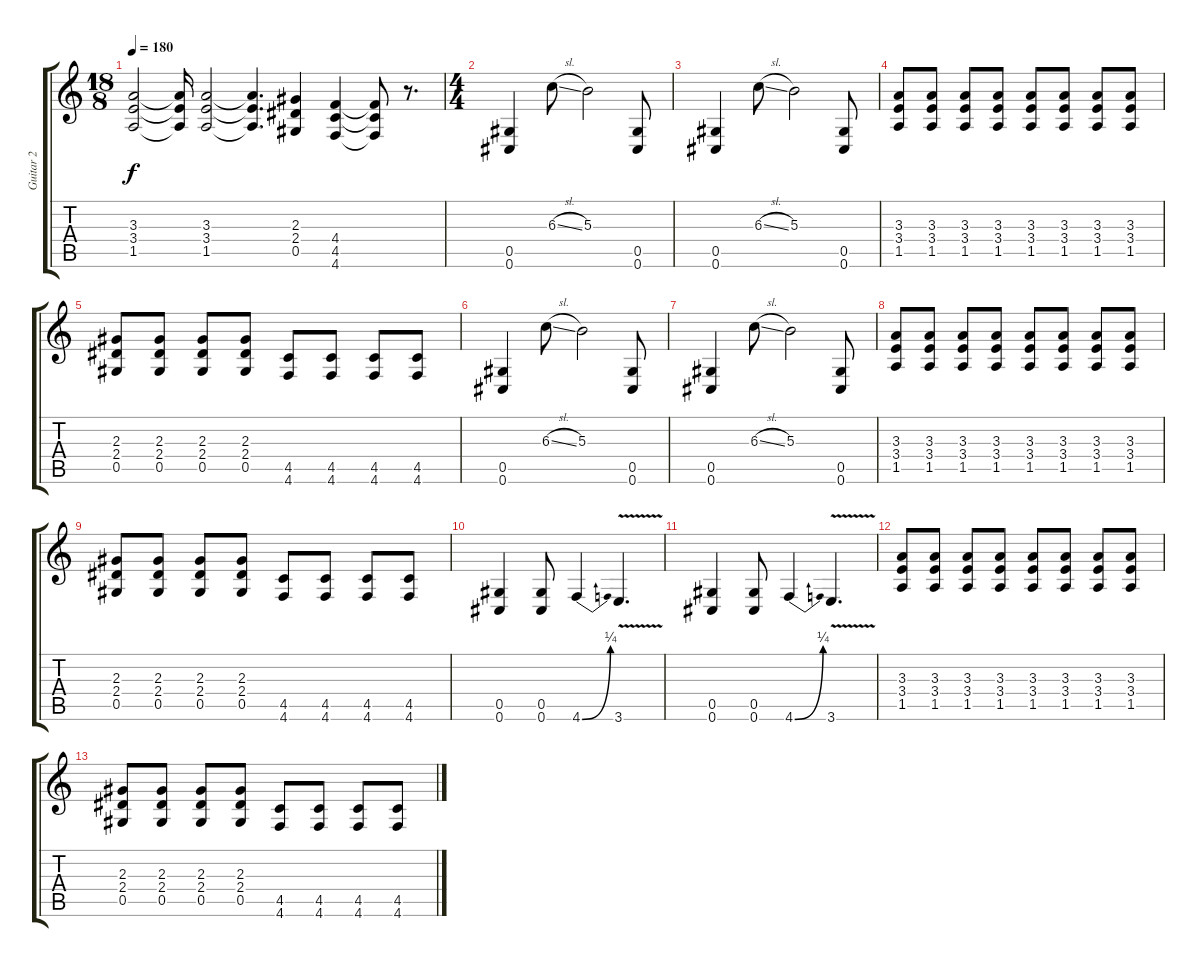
\track ("Guitar 2" "Guitar 2") {instrument overdrivenguitar}
\staff {score tabs}
\tuning (Eb4 Bb3 Gb3 Db3 Ab2 Db2) {hide}
\ts (18 8)
\tempo 180
\clef g2
\ks c
(3.3 3.4 1.5).2{dy f} (3.3{t} 3.4{t} 1.5{t}).16 (3.3 3.4 1.5).2 (3.3{t} 3.4{t} 1.5{t}).4{d} (2.3 2.4 0.5).4 (4.4 4.5 4.6).4 (4.4{t} 4.5{t} 4.6{t}).8 r.8{d} |
\ts (4 4)
(0.5 0.6).4 6.3{sl}.8 5.3.2 (0.5 0.6).8 |
(0.5 0.6).4 6.3{sl}.8 5.3.2 (0.5 0.6).8 |
(3.3 3.4 1.5).8 (3.3 3.4 1.5).8 (3.3 3.4 1.5).8 (3.3 3.4 1.5).8 (3.3 3.4 1.5).8 (3.3 3.4 1.5).8 (3.3 3.4 1.5).8 (3.3 3.4 1.5).8 |
(2.3 2.4 0.5).8 (2.3 2.4 0.5).8 (2.3 2.4 0.5).8 (2.3 2.4 0.5).8 (4.5 4.6).8 (4.5 4.6).8 (4.5 4.6).8 (4.5 4.6).8 |
(0.5 0.6).4 6.3{sl}.8 5.3.2 (0.5 0.6).8 |
(0.5 0.6).4 6.3{sl}.8 5.3.2 (0.5 0.6).8 |
(3.3 3.4 1.5).8 (3.3 3.4 1.5).8 (3.3 3.4 1.5).8 (3.3 3.4 1.5).8 (3.3 3.4 1.5).8 (3.3 3.4 1.5).8 (3.3 3.4 1.5).8 (3.3 3.4 1.5).8 |
(2.3 2.4 0.5).8 (2.3 2.4 0.5).8 (2.3 2.4 0.5).8 (2.3 2.4 0.5).8 (4.5 4.6).8 (4.5 4.6).8 (4.5 4.6).8 (4.5 4.6).8 |
(0.5 0.6).4 (0.5 0.6).8 4.6{be (bend 0 0 60 1)}.4 3.6{v}.4{d} |
(0.5 0.6).4 (0.5 0.6).8 4.6{be (bend 0 0 60 1)}.4 3.6{v}.4{d} |
(3.3 3.4 1.5).8 (3.3 3.4 1.5).8 (3.3 3.4 1.5).8 (3.3 3.4 1.5).8 (3.3 3.4 1.5).8 (3.3 3.4 1.5).8 (3.3 3.4 1.5).8 (3.3 3.4 1.5).8 |
(2.3 2.4 0.5).8 (2.3 2.4 0.5).8 (2.3 2.4 0.5).8 (2.3 2.4 0.5).8 (4.5 4.6).8 (4.5 4.6).8 (4.5 4.6).8 (4.5 4.6).8
